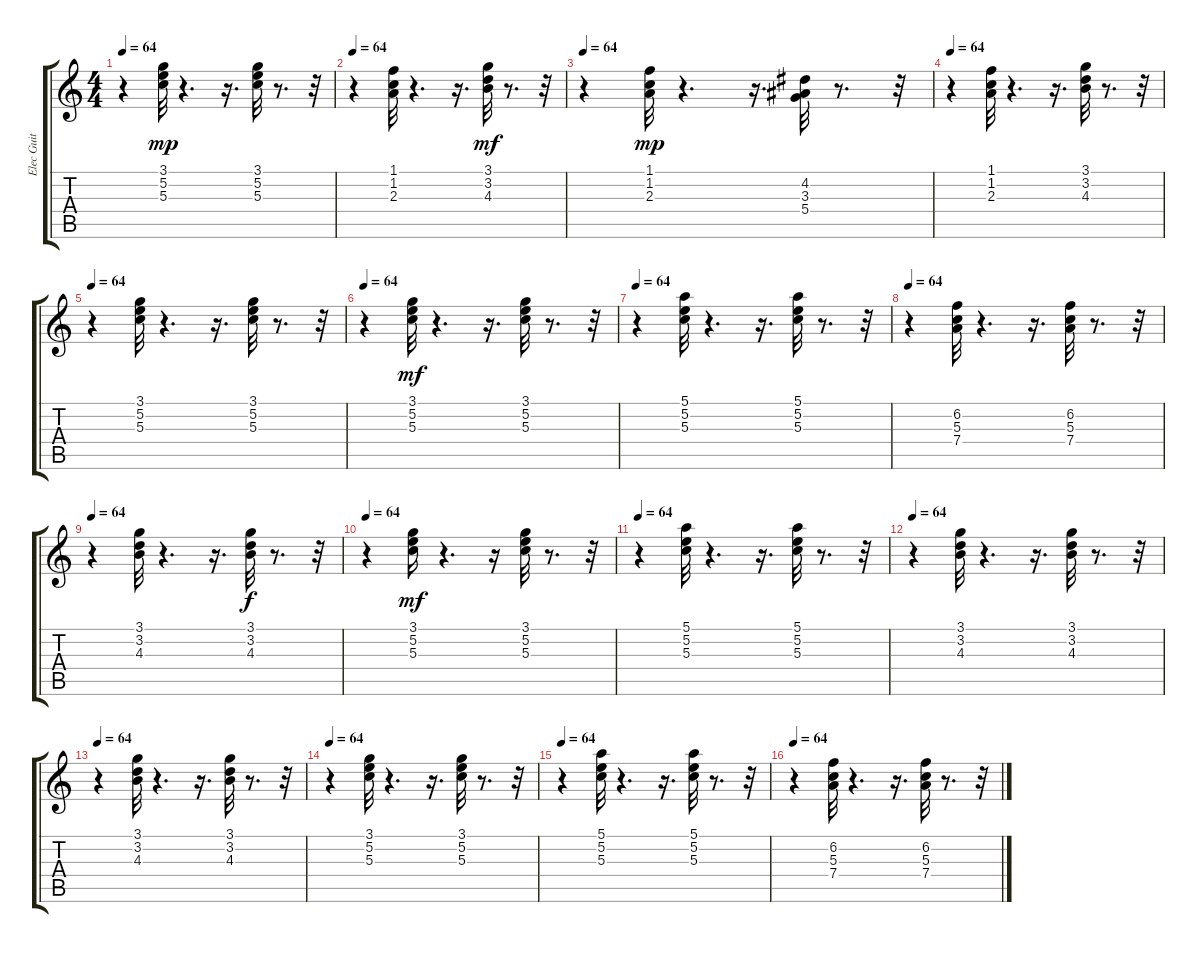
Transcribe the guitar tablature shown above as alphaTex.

\track ("Elec Guit" "Elec Guit") {instrument electricguitarjazz}
\staff {score tabs}
\tuning (E4 B3 G3 D3 A2 E2) {hide}
\ts (4 4)
\tempo 64
\clef g2
\ks c
r.4{dy mf} (3.1 5.2 5.3).32{dy mp} r.4{d} r.16{d} (3.1 5.2 5.3).32 r.8{d} r.32 |
\tempo 64
r.4 (1.1 1.2 2.3).32 r.4{d} r.16{d} (3.1 3.2 4.3).32{dy mf} r.8{d} r.32 |
\tempo 64
r.4 (1.1 1.2 2.3).32{dy mp} r.4{d} r.16{d} (4.2 3.3 5.4).32 r.8{d} r.32 |
\tempo 64
r.4 (1.1 1.2 2.3).32 r.4{d} r.16{d} (3.1 3.2 4.3).32 r.8{d} r.32 |
\tempo 64
r.4 (3.1 5.2 5.3).32 r.4{d} r.16{d} (3.1 5.2 5.3).32 r.8{d} r.32 |
\tempo 64
r.4 (3.1 5.2 5.3).32{dy mf} r.4{d} r.16{d} (3.1 5.2 5.3).32 r.8{d} r.32 |
\tempo 64
r.4 (5.1 5.2 5.3).32 r.4{d} r.16{d} (5.1 5.2 5.3).32 r.8{d} r.32 |
\tempo 64
r.4 (6.2 5.3 7.4).32 r.4{d} r.16{d} (6.2 5.3 7.4).32 r.8{d} r.32 |
\tempo 64
r.4 (3.1 3.2 4.3).32 r.4{d} r.16{d} (3.1 3.2 4.3).32{dy f} r.8{d} r.32 |
\tempo 64
r.4 (3.1 5.2 5.3).16{dy mf} r.4{d} r.16 (3.1 5.2 5.3).32 r.8{d} r.32 |
\tempo 64
r.4 (5.1 5.2 5.3).32 r.4{d} r.16{d} (5.1 5.2 5.3).32 r.8{d} r.32 |
\tempo 64
r.4 (3.1 3.2 4.3).32 r.4{d} r.16{d} (3.1 3.2 4.3).32 r.8{d} r.32 |
\tempo 64
r.4 (3.1 3.2 4.3).32 r.4{d} r.16{d} (3.1 3.2 4.3).32 r.8{d} r.32 |
\tempo 64
r.4 (3.1 5.2 5.3).32 r.4{d} r.16{d} (3.1 5.2 5.3).32 r.8{d} r.32 |
\tempo 64
r.4 (5.1 5.2 5.3).32 r.4{d} r.16{d} (5.1 5.2 5.3).32 r.8{d} r.32 |
\tempo 64
r.4 (6.2 5.3 7.4).32 r.4{d} r.16{d} (6.2 5.3 7.4).32 r.8{d} r.32
